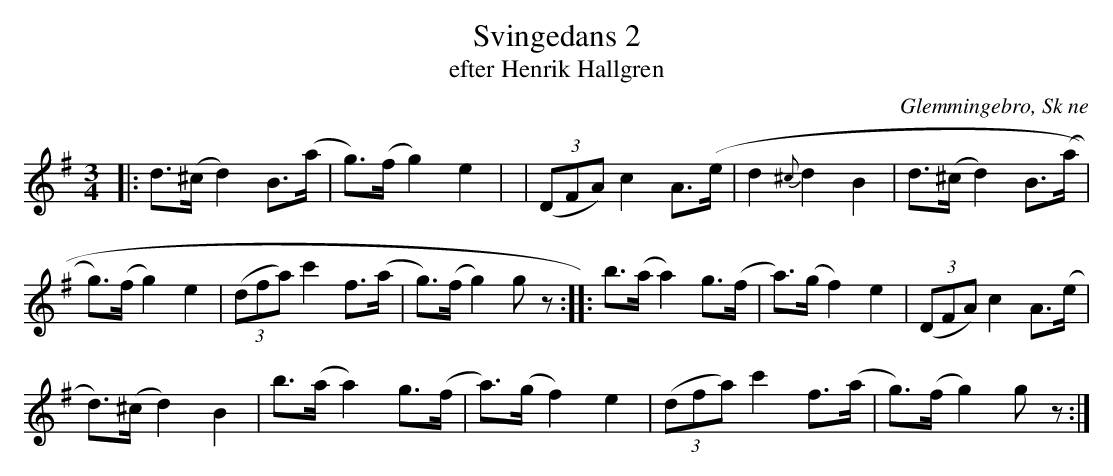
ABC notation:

X:1
T:Svingedans 2
T:efter Henrik Hallgren
O:Glemmingebro, Sk ne
M:3/4
L:1/8
K:G
|: d>(^c d2) B>(a | g)>(f g2) e2 | | (3(DFA) c2 A>(e | d2 {^c}d2 B2 | d>(^c d2) B>(a |
g)>(f g2) e2 | (3(dfa) c'2 f>(a | g)>(f  g2)  gz :: b>(a a2) g>(f | a)>(g f2) e2 | (3(DFA) c2 A>(e |
d)>(^c d2) B2 |b>(a a2) g>(f | a)>(g f2) e2 | (3(dfa) c'2 f>(a | g)>(f  g2)  gz  :|
